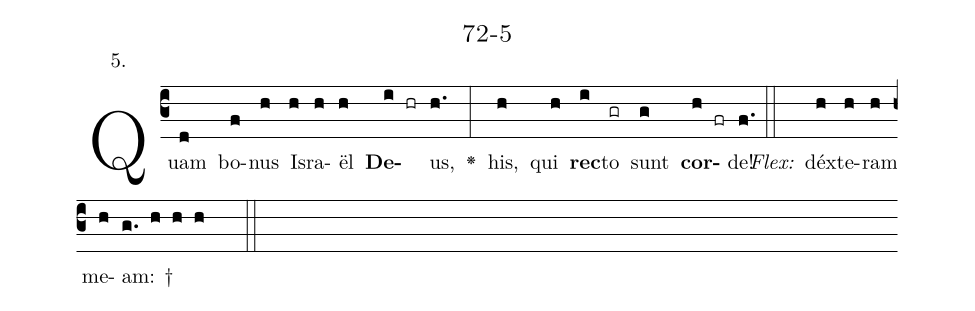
name: 72-5;
annotation: 5.;
%%
(c3)Quam(d) bo(f)nus(h) Is(h)ra(h)ël(h) <b>De</b>(i hr)us,(h.) <v>\greheightstar</v>(:) his,(h) qui(h) <b>rec</b>(i)to(gr) sunt(g) <b>cor</b>(h fr)de!(f.) (::)
<i>Flex:</i>()  déx(h)te(h)ram(h) me(h)am: †(g. h h h  ::)

%E(h) u(h) o(i) u(g) a(h) e.(f.) (::)
